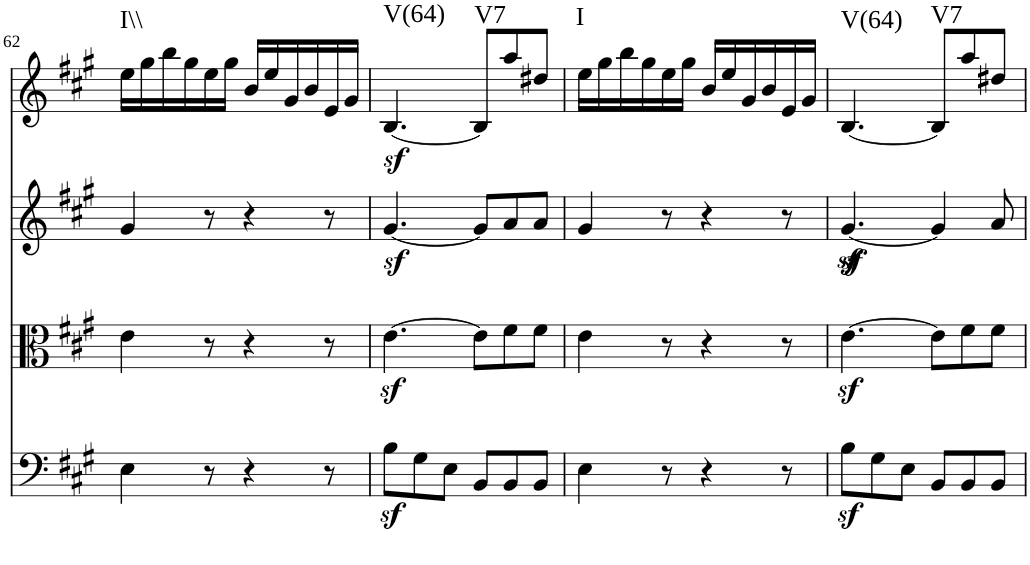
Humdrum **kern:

**kern	**kern	**kern	**kern	**dynam	**harte
*part4	*part3	*part2	*part1	*part1	*part1
*staff4	*staff3	*staff2	*staff1	*staff1	*
*I"Violoncello	*I"Viola	*I"Violin 2	*I"Violin 1	*	*
*I'Vc	*I'Vla	*I'Vln	*I'Vln	*	*
!!LO:PB:g=z
*clefF4	*clefC3	*clefG2	*clefG2	*	*
*k[f#c#g#]	*k[f#c#g#]	*k[f#c#g#]	*k[f#c#g#]	*	*
*A:	*A:	*A:	*A:	*	*
*M6/8	*M6/8	*M6/8	*M6/8	*	*
=62	=62	=62	=62	=62	=62
!	!	!	!	!	!LO:H:kt=I\\
4E\	4e\	4g#/	16ee\LL	.	N
.	.	.	16gg#\	.	.
.	.	.	16bb\	.	.
.	.	.	16gg#\	.	.
8r	8r	8r	16ee\	.	.
.	.	.	16gg#\JJ	.	.
4r	4r	4r	16b/LL	.	.
.	.	.	16ee/	.	.
.	.	.	16g#/	.	.
.	.	.	16b/	.	.
8r	8r	8r	16e/	.	.
.	.	.	16g#/JJ	.	.
=63	=63	=63	=63	=63	=63
!	!	!	!	!LO:DY:b	!LO:H:kt=V(64)
8Bz<\L	[4.ez<\	[4.g#z</	[4.B/	sf	N
8G#\	.	.	.	.	.
8E\J	.	.	.	.	.
!	!	!	!	!	!LO:H:kt=V7
8BB/L	8e\L]	8g#/L]	8B/L]	.	N
8BB/	8f#\	8a/	8aa/	.	.
8BB/J	8f#\J	8a/J	8dd#X/J	.	.
=64	=64	=64	=64	=64	=64
!	!	!	!	!	!LO:H:kt=I
4E\	4e\	4g#/	16ee\LL	.	N
.	.	.	16gg#\	.	.
.	.	.	16bb\	.	.
.	.	.	16gg#\	.	.
8r	8r	8r	16ee\	.	.
.	.	.	16gg#\JJ	.	.
4r	4r	4r	16b/LL	.	.
.	.	.	16ee/	.	.
.	.	.	16g#/	.	.
.	.	.	16b/	.	.
8r	8r	8r	16e/	.	.
.	.	.	16g#/JJ	.	.
=65	=65	=65	=65	=65	=65
!	!	!	!	!	!LO:H:kt=V(64)
8Bz<\L	[4.ez<\	[4.g#z</	[4.B/	.	N
8G#\	.	.	.	.	.
8E\J	.	.	.	.	.
!	!	!	!	!	!LO:H:kt=V7
8BB/L	8e\L]	4g#/]	8B/L]	.	N
8BB/	8f#\	.	8aa/	.	.
8BB/J	8f#\J	8a/	8dd#X/J	.	.
=	=	=	=	=	=
*-	*-	*-	*-	*-	*-
